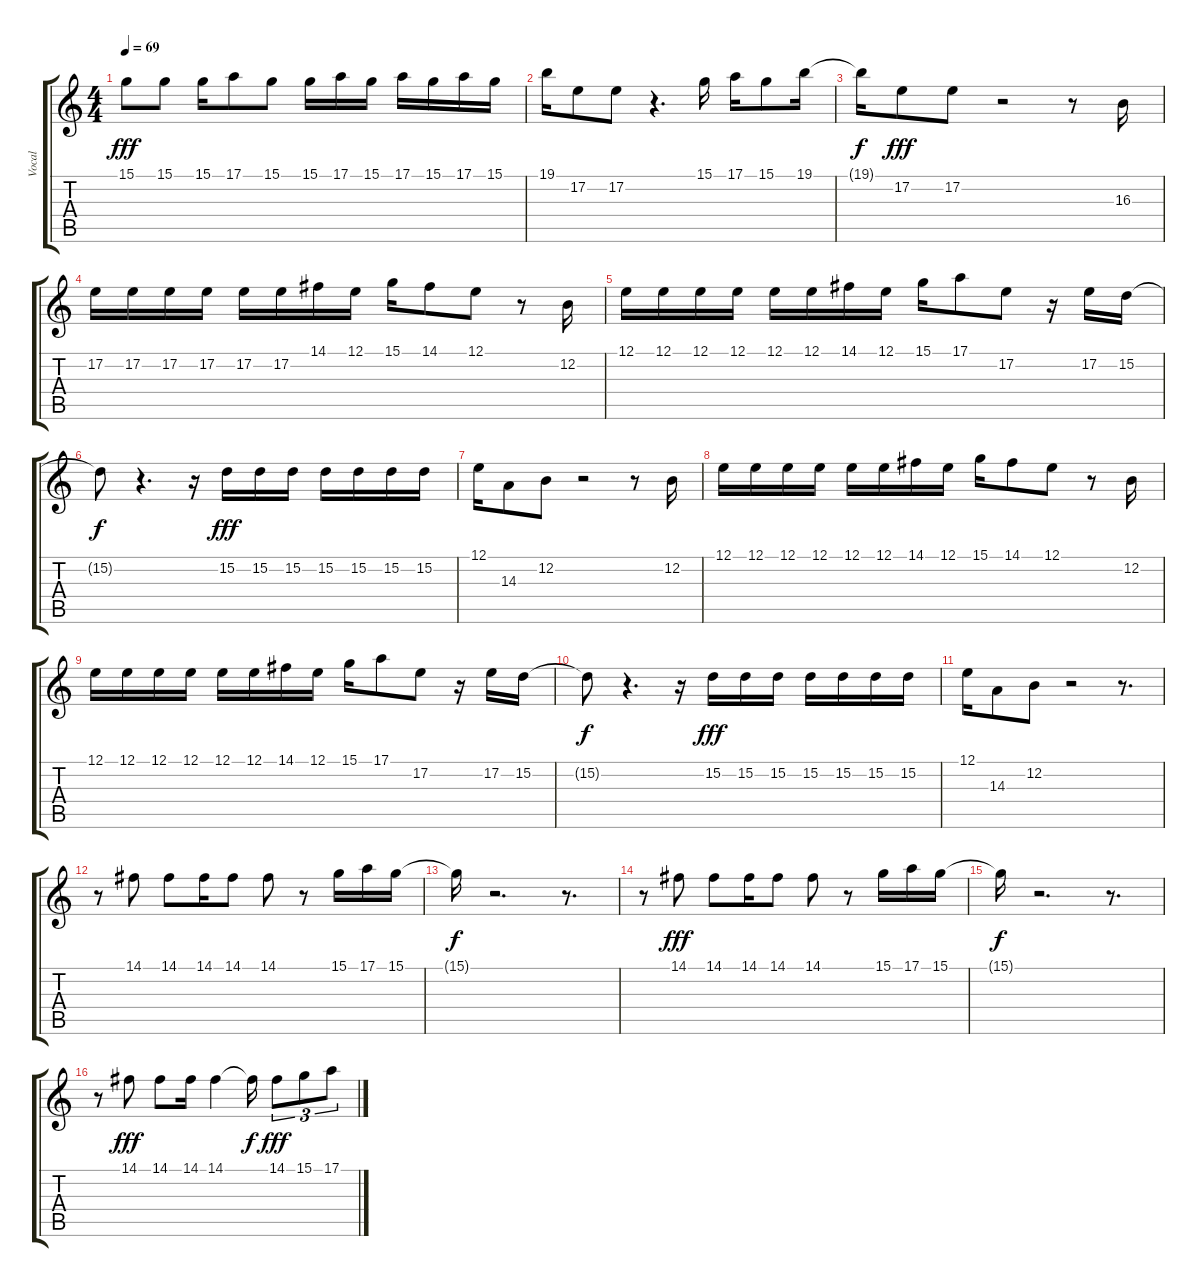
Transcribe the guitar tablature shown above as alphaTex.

\track ("Vocal" "Vocal") {instrument voiceoohs}
\staff {score tabs}
\tuning (E4 B3 G3 D3 A2 E2) {hide}
\ts (4 4)
\tempo 69
\clef g2
\ks c
15.1.8{dy fff} 15.1.8 15.1.16 17.1.8 15.1.8 15.1.16 17.1.16 15.1.16 17.1.16 15.1.16 17.1.16 15.1.16 |
19.1.16 17.2.8 17.2.8 r.4{d} 15.1.16 17.1.16 15.1.8 19.1.16 |
19.1{t}.16{dy f} 17.2.8{dy fff} 17.2.8 r.2 r.8 16.3.16 |
17.2.16 17.2.16 17.2.16 17.2.16 17.2.16 17.2.16 14.1.16 12.1.16 15.1.16 14.1.8 12.1.8 r.8 12.2.16 |
12.1.16 12.1.16 12.1.16 12.1.16 12.1.16 12.1.16 14.1.16 12.1.16 15.1.16 17.1.8 17.2.8 r.16 17.2.16 15.2.16 |
15.2{t}.8{dy f} r.4{d} r.16 15.2.16{dy fff} 15.2.16 15.2.16 15.2.16 15.2.16 15.2.16 15.2.16 |
12.1.16 14.3.8 12.2.8 r.2 r.8 12.2.16 |
12.1.16 12.1.16 12.1.16 12.1.16 12.1.16 12.1.16 14.1.16 12.1.16 15.1.16 14.1.8 12.1.8 r.8 12.2.16 |
12.1.16 12.1.16 12.1.16 12.1.16 12.1.16 12.1.16 14.1.16 12.1.16 15.1.16 17.1.8 17.2.8 r.16 17.2.16 15.2.16 |
15.2{t}.8{dy f} r.4{d} r.16 15.2.16{dy fff} 15.2.16 15.2.16 15.2.16 15.2.16 15.2.16 15.2.16 |
12.1.16 14.3.8 12.2.8 r.2 r.8{d} |
r.8 14.1.8 14.1.8 14.1.16 14.1.8 14.1.8 r.8 15.1.16 17.1.16 15.1.16 |
15.1{t}.16{dy f} r.2{d} r.8{d} |
r.8 14.1.8{dy fff} 14.1.8 14.1.16 14.1.8 14.1.8 r.8 15.1.16 17.1.16 15.1.16 |
15.1{t}.16{dy f} r.2{d} r.8{d} |
r.8 14.1.8{dy fff} 14.1.8 14.1.16 14.1.4 14.1{t}.16{dy f} 14.1.8{tu (3 2) dy fff} 15.1.8{tu (3 2)} 17.1.8{tu (3 2)}
